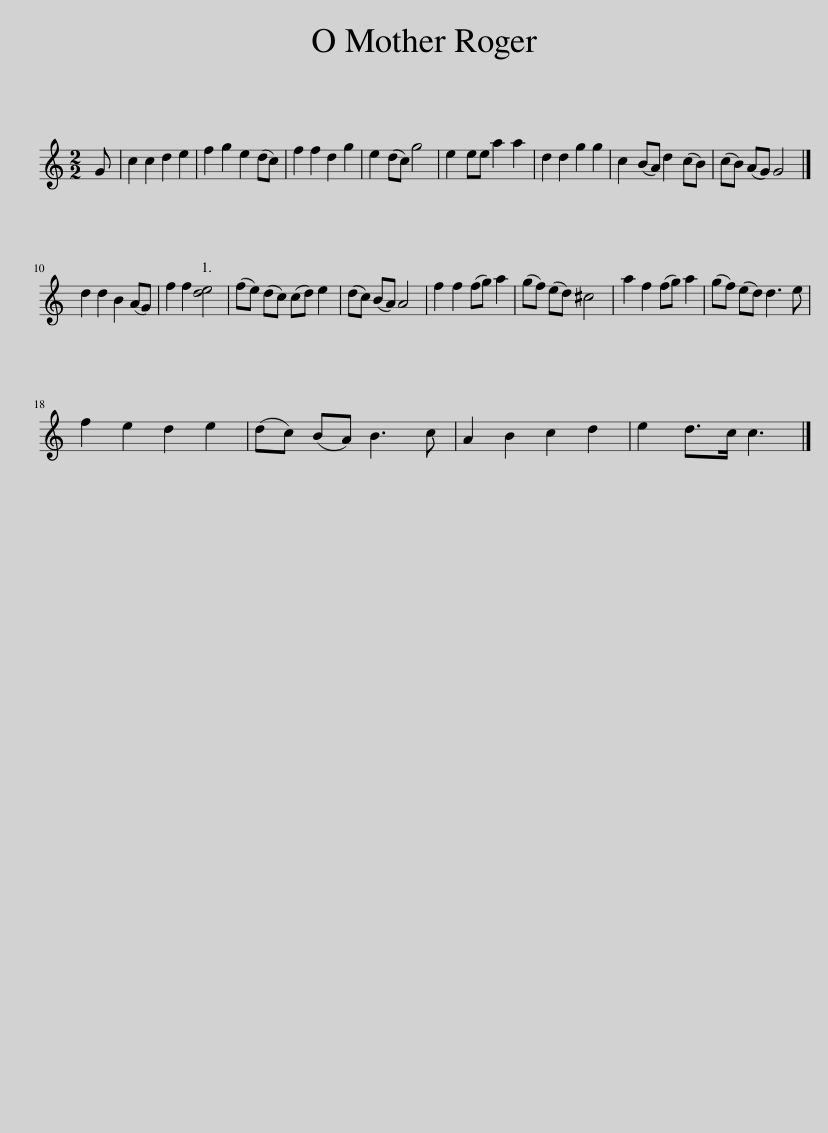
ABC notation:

X:1
L:1/8
M:2/2
I:linebreak $
K:C
V:1 treble
V:1
 G | c2 c2 d2 e2 | f2 g2 e2 (dc) | f2 f2 d2 g2 | e2 (dc) g4 | %5
 e2 ee a2 a2 | d2 d2 g2 g2 | c2 (BA) d2 (cB) | (cB) (AG) G4 |]$ d2 d2 B2 (AG) | %10
 f2 f2 [de]4 | (fe) (dc) (cd) e2 | (dc) (BA) A4 | f2 f2 (fg) a2 | (gf) (ed) ^c4 | %15
 a2 f2 (fg) a2 | (gf) (ed) d3 e |$ f2 e2 d2 e2 | (dc) (BA) B3 c | A2 B2 c2 d2 | %20
 e2 d>c c3 |] %21
